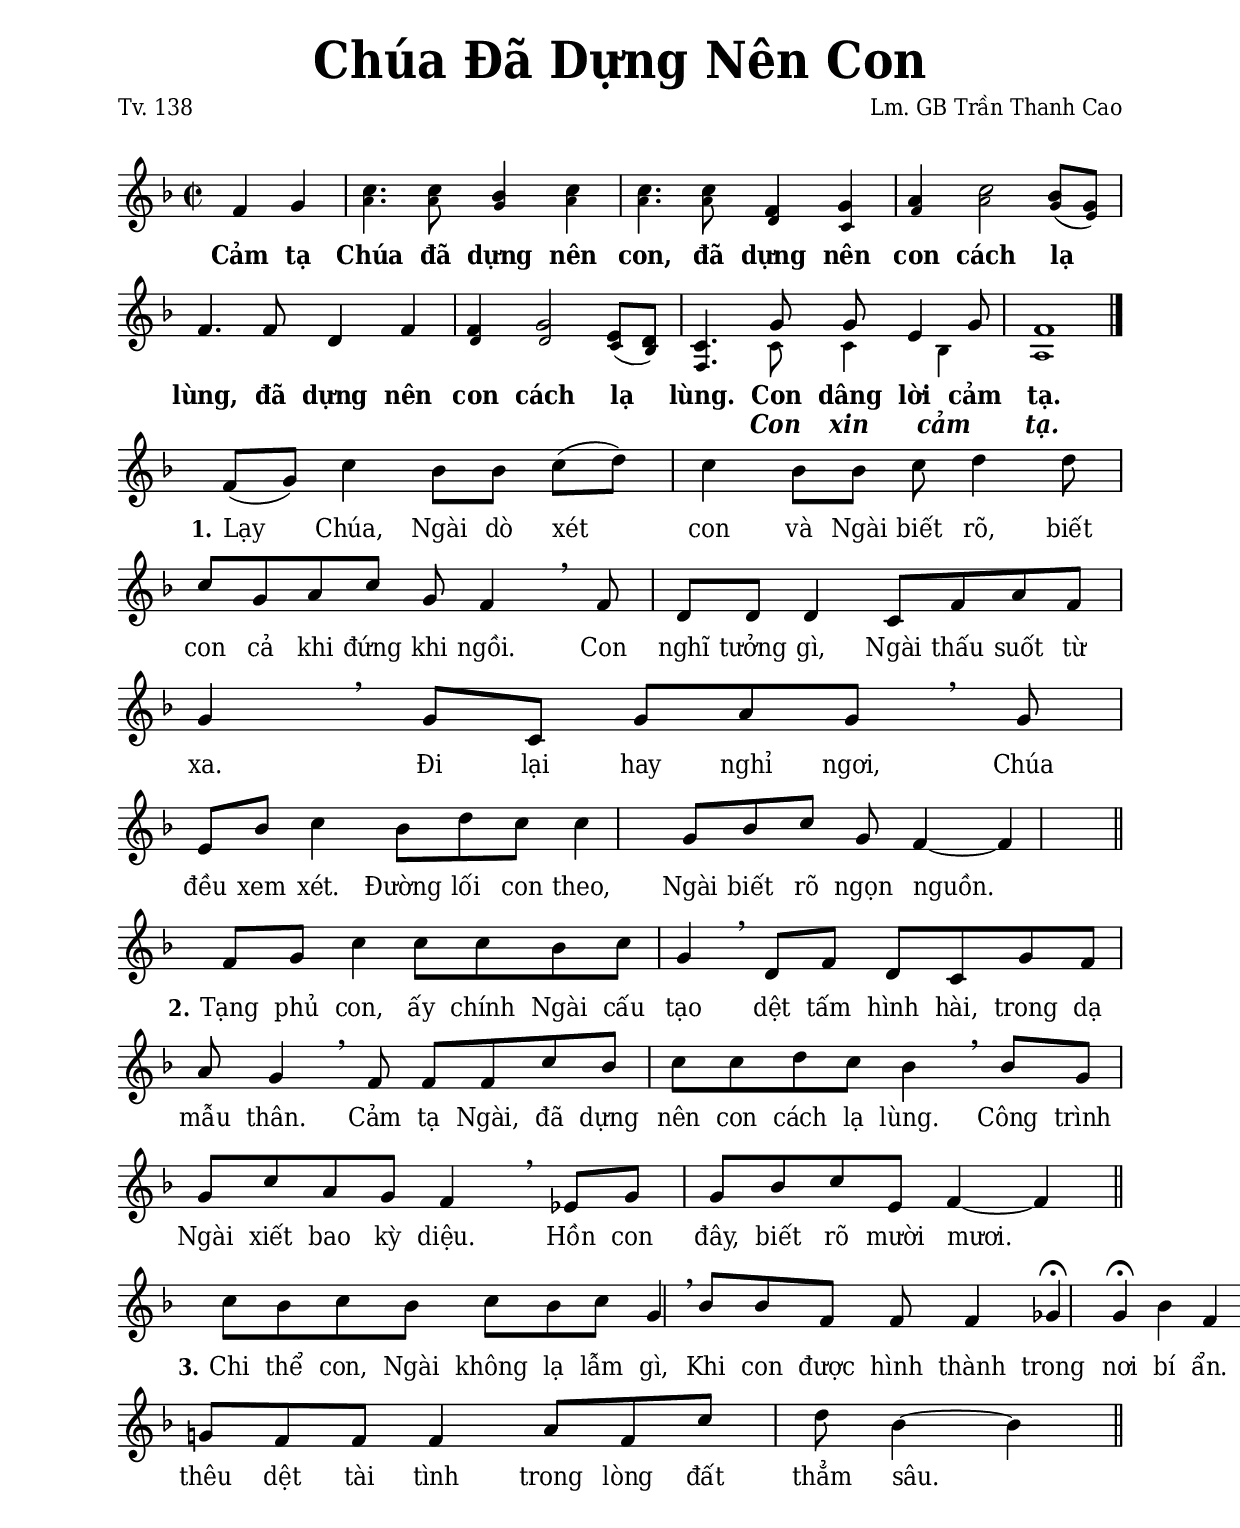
% Cài đặt chung
\version "2.22.1"
\include "english.ly"

\header {
  title = \markup { \fontsize #3 "Chúa Đã Dựng Nên Con" }
  poet = "Tv. 138"
  composer = "Lm. GB Trần Thanh Cao"
  arranger = " "
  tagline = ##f
}

% Đổi kích thước nốt cho bè phụ
notBePhu =
#(define-music-function (font-size music) (number? ly:music?)
   (for-some-music
     (lambda (m)
       (if (music-is-of-type? m 'rhythmic-event)
           (begin
             (set! (ly:music-property m 'tweaks)
                   (cons `(font-size . ,font-size)
                         (ly:music-property m 'tweaks)))
             #t)
           #f))
     music)
   music)

% Nhạc điệp khúc
nhacDiepKhucSop = \relative c' {
  <>^\markup { \halign #35 " " }
  <<
    {
      \partial 2 f4 g |
      c4. c8 bf4 c |
      c4. c8 f,4 g |
      a c2 bf8 _(g) |
      f4. f8 d4 f |
      f g2 e8 _(d) |
      c4.
    }
    \notBePhu -2 {
      \skip 2
      a'4. a8 g4 a |
      a4. a8 d,4 c |
      f a2 g8 (e) |
      \skip 1
      d4 d2 c8 (bf) |
      f4.
    }
  >>
  <<
    {
      \voiceOne
      g'8 g e4 g8 |
      f1 \bar "|."
    }
    \notBePhu -2 \new Voice = "bePhu" {
	    \voiceTwo
      c8 c4 bf |
      a1
    }
  >>
}

% Nhạc phiên khúc
nhacPhienKhucMot = \relative c' {
  f8 ([g]) c4 bf8 bf c ([d]) c4
  bf8 bf c d4 d8 c g a c g f4 \breathe
  f8 d d d4 c8 f a f g4 \breathe
  g8 c, g' a g \breathe
  g8 e bf' c4
  bf8 d c c4
  g8 bf c g f4 ~ f \bar "||"
}

nhacPhienKhucHai = \relative c' {
  f8 g c4 c8 c bf c g4 \breathe
  d8 f d c g' f a g4 \breathe
  f8 f f c' bf c c d c bf4 \breathe
  bf8 g g c a g f4 \breathe
  ef8 g g bf c e, f4 ~ f \bar "||"
}


nhacPhienKhucBa = \relative c'' {
  c8 bf c bf c bf c g4 \breathe
  bf8 bf f f f4 gf \fermata g \fermata
  bf f4 \breathe
  f8 g! f f f4
  a8 f c' d bf4 ~ bf \bar "||"
}

% Lời điệp khúc
loiDiepKhucSop = \lyricmode {
  Cảm tạ Chúa đã dựng nên con,
  đã dựng nên con cách lạ lùng,
  đã dựng nên con cách lạ lùng.
  Con dâng lời cảm tạ.
}

loiDiepKhucBas = \lyricmode {
  Cảm tạ Chúa đã dựng nên con,
  đã dựng nên con cách lạ lùng,
  đã dựng nên con cách lạ lùng.
  Con xin cảm tạ.
}

% Lời phiên khúc
loiPhienKhucMot = \lyricmode {
  \set stanza = #"1."
  Lạy Chúa, Ngài dò xét con và Ngài biết rõ,
  biết con cả khi đứng khi ngồi.
  Con nghĩ tưởng gì, Ngài thấu suốt từ xa.
  Đi lại hay nghỉ ngơi, Chúa đều xem xét.
  Đường lối con theo, Ngài biết rõ ngọn nguồn.
}

loiPhienKhucHai = \lyricmode {
  \set stanza = #"2."
  Tạng phủ con, ấy chính Ngài cấu tạo dệt tấm hình hài,
  trong dạ mẫu thân.
  Cảm tạ Ngài, đã dựng nên con cách lạ lùng.
  Công trình Ngài xiết bao kỳ diệu.
  Hồn con đây, biết rõ mười mươi.
}

loiPhienKhucBa = \lyricmode {
  \set stanza = #"3."
  Chi thể con, Ngài không lạ lẫm gì,
  Khi con được hình thành trong nơi bí ẩn.
  Được thêu dệt tài tình trong lòng đất thẳm sâu.
}

% Dàn trang
\paper {
  #(set-paper-size "a4")
  top-margin = 20\mm
  bottom-margin = 10\mm
  left-margin = 20\mm
  right-margin = 20\mm
  indent = #0
  #(define fonts
    (make-pango-font-tree
      "Deja Vu Serif Condensed"
      "Deja Vu Serif Condensed"
      "Deja Vu Serif Condensed"
      (/ 20 20)))
  page-count = #1
  system-system-spacing = #'((basic-distance . 11.5)
                             (minimum-distance . 11.5)
                             (padding . 1))
  score-system-spacing = #'((basic-distance . 11.5)
                             (minimum-distance . 11.5)
                             (padding . 1))
}

\score {
  \new ChoirStaff <<
    \new Staff \with {
        \consists "Merge_rests_engraver"
        %\magnifyStaff #(magstep +1)
      }
      <<
      \new Voice = beSop {
        \key f \major \time 2/2 \nhacDiepKhucSop
      }
      \new Lyrics \with {
          \override VerticalAxisGroup.
            nonstaff-relatedstaff-spacing.padding = #1
          \override VerticalAxisGroup.
            nonstaff-unrelatedstaff-spacing.padding = #1
        }
        \lyricsto beSop \loiDiepKhucSop
      \new Lyrics {
        \override Lyrics.LyricText.font-shape = #'italic
        \lyricsto bePhu {
          Con xin cảm tạ.
        }
      }
    >>
  >>
  \layout {
    \override Lyrics.LyricText.font-series = #'bold
    %\override Lyrics.LyricText.font-size = #+2
    \override Lyrics.LyricSpace.minimum-distance = #1.6
    \override Score.BarNumber.break-visibility = ##(#f #f #f)
    \override Score.SpacingSpanner.uniform-stretching = ##t
  }
}

\score {
  \new ChoirStaff <<
    \new Staff = phienKhuc \with {
        %\magnifyStaff #(magstep +1)
      }
      <<
      \new Voice = beSop {
        \key f \major \time 2/2 \nhacPhienKhucMot
      }
    >>
    \new Lyrics \with {
          \override VerticalAxisGroup.
            nonstaff-relatedstaff-spacing.padding = #1.2
          \override VerticalAxisGroup.
            nonstaff-unrelatedstaff-spacing.padding = #1
        }
        \lyricsto beSop \loiPhienKhucMot
  >>
  \layout {
    \override Staff.TimeSignature.transparent = ##t
    %\override Lyrics.LyricText.font-size = #+2
    \override Lyrics.LyricSpace.minimum-distance = #0.9
    \override Score.BarNumber.break-visibility = ##(#f #f #f)
    \override Score.SpacingSpanner.uniform-stretching = ##t
    \set Score.barAlways = ##t
    \set Score.defaultBarType = ""
  } 
}

\score {
  \new ChoirStaff <<
    \new Staff = phienKhuc \with {
        %\magnifyStaff #(magstep +1)
      }
      <<
      \new Voice = beSop {
        \key f \major \time 2/2 \nhacPhienKhucHai
      }
    >>
    \new Lyrics \with {
          \override VerticalAxisGroup.
            nonstaff-relatedstaff-spacing.padding = #1
          \override VerticalAxisGroup.
            nonstaff-unrelatedstaff-spacing.padding = #1
        }
        \lyricsto beSop \loiPhienKhucHai
  >>
  \layout {
    \override Staff.TimeSignature.transparent = ##t
    %\override Lyrics.LyricText.font-size = #+2
    \override Lyrics.LyricSpace.minimum-distance = #1.5
    \override Score.BarNumber.break-visibility = ##(#f #f #f)
    \override Score.SpacingSpanner.uniform-stretching = ##t
    \set Score.barAlways = ##t
    \set Score.defaultBarType = ""
  } 
}

\score {
  \new ChoirStaff <<
    \new Staff = phienKhuc \with {
        %\magnifyStaff #(magstep +1)
      }
      <<
      \new Voice = beSop {
        \key f \major \time 2/2 \nhacPhienKhucBa
      }
    >>
    \new Lyrics \with {
          \override VerticalAxisGroup.
            nonstaff-relatedstaff-spacing.padding = #1.2
          \override VerticalAxisGroup.
            nonstaff-unrelatedstaff-spacing.padding = #1
        }
        \lyricsto beSop \loiPhienKhucBa
  >>
  \layout {
    \override Staff.TimeSignature.transparent = ##t
    %\override Lyrics.LyricText.font-size = #+2
    \override Lyrics.LyricSpace.minimum-distance = #1.5
    \override Score.BarNumber.break-visibility = ##(#f #f #f)
    \override Score.SpacingSpanner.uniform-stretching = ##t
    \set Score.barAlways = ##t
    \set Score.defaultBarType = ""
  } 
}
